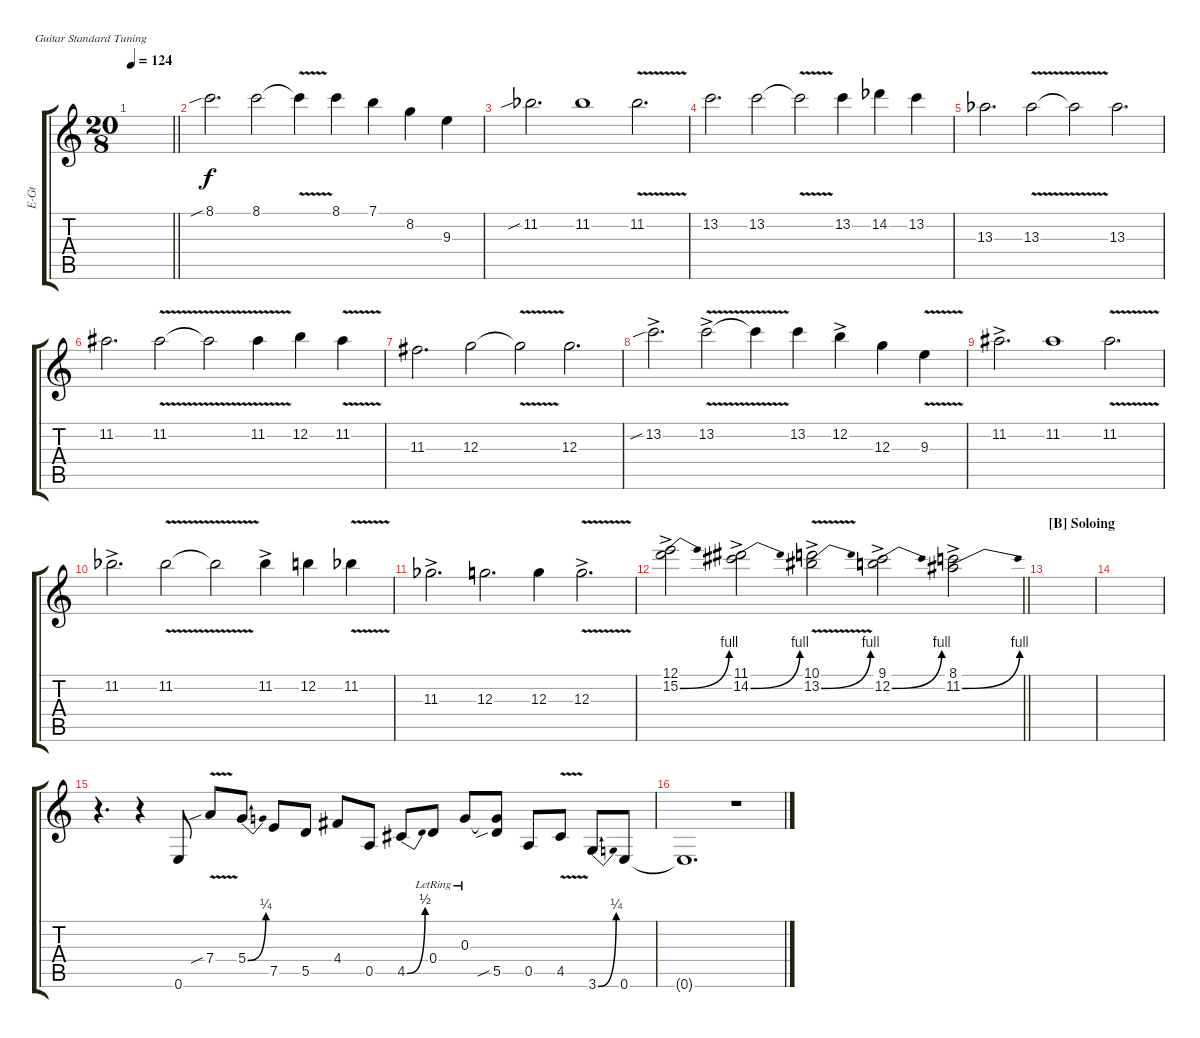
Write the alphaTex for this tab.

\bracketExtendMode groupsimilarinstruments
\otherSystemsTrackNameOrientation horizontal
\track ("Lead Guitar " "E-Gt") {instrument electricguitarclean}
\staff {score tabs}
\tuning (E4 B3 G3 D3 A2 E2)
\ts (20 8)
\tempo 124
\clef g2
\barLineRight lightlight
\ks c
|
8.1{sib}.2{d beam Down} 8.1.2{beam Down} 8.1{v t}.4{beam Down} 8.1.4{beam Down} 7.1.4{beam Down} 8.2.4{beam Down} 9.3.4{beam Down} |
11.2{sib acc b}.2{d beam Down} 11.2{acc b}.1{beam Down} 11.2{v acc b}.2{d beam Down} |
13.2.2{d beam Down} 13.2.2{beam Down} 13.2{v t}.2{beam Down} 13.2.4{beam Down} 14.2{acc b}.4{beam Down} 13.2.4{beam Down} |
13.3{acc b}.2{d beam Down} 13.3{v acc b}.2{beam Down} 13.3{t acc b}.2{beam Down} 13.3{acc b}.2{d beam Down} |
11.2{acc #}.2{d beam Down} 11.2{v acc #}.2{beam Down} 11.2{t acc #}.2{beam Down} 11.2{v acc #}.4{beam Down} 12.2.4{beam Down} 11.2{v acc #}.4{beam Down} |
11.3{acc #}.2{d beam Down} 12.3.2{beam Down} 12.3{v t}.2{beam Down} 12.3.2{d beam Down} |
13.2{sib ac}.2{d beam Down} 13.2{v ac}.2{beam Down} 13.2{t}.4{beam Down} 13.2.4{beam Down} 12.2{ac}.4{beam Down} 12.3.4{beam Down} 9.3{v}.4{beam Down} |
11.2{ac acc #}.2{d beam Down} 11.2{acc #}.1{beam Down} 11.2{v acc #}.2{d beam Down} |
11.2{ac acc b}.2{d beam Down} 11.2{v acc b}.2{beam Down} 11.2{t acc b}.2{beam Down} 11.2{ac acc b}.4{beam Down} 12.2.4{beam Down} 11.2{v acc b}.4{beam Down} |
11.3{ac acc b}.2{d beam Down} 12.3.2{d beam Down} 12.3.4{beam Down} 12.3{v ac}.2{d beam Down} |
\barLineRight lightlight
(12.1 15.2{be (bend 0 0 45 4) ac}).2{beam Down} (11.1{acc #} 14.2{be (bend 0 0 41.4 4) ac acc #}).2{beam Down} (10.1 13.2{be (bend 0 0 45 4) v ac acc #}).2{beam Down} (9.1{acc #} 12.2{be (bend 0 0 50.4 4) ac}).2{beam Down} (8.1 11.2{be (bend 0 0 59.4 4) ac acc #}).2{beam Down} |
\section ("B" "Soloing ")
|
|
r.4{d beam Down} r.4{beam Down} 0.6.8{beam Up} 7.4{v sib}.8{beam Up} 5.4{be (bend 0 0 11.4 1)}.8{beam Up} 7.5.8{beam Up} 5.5.8{beam Up} 4.4{acc #}.8{beam Up} 0.5.8{beam Up} 4.5{be (bend 0 0 13.799999999999999 2) acc #}.8{beam Up} 0.4{lr}.8{beam Up} 0.3{lr}.8{beam Up} (5.5{sib} 0.3{t}).8{beam Up} 0.5.8{beam Up} 4.5{v acc #}.8{beam Up} 3.6{be (bend 0 0 14.399999999999999 1)}.8{beam Up} 0.6.8{beam Up} |
0.6{t}.1{d beam Up} r.1{beam Down}
